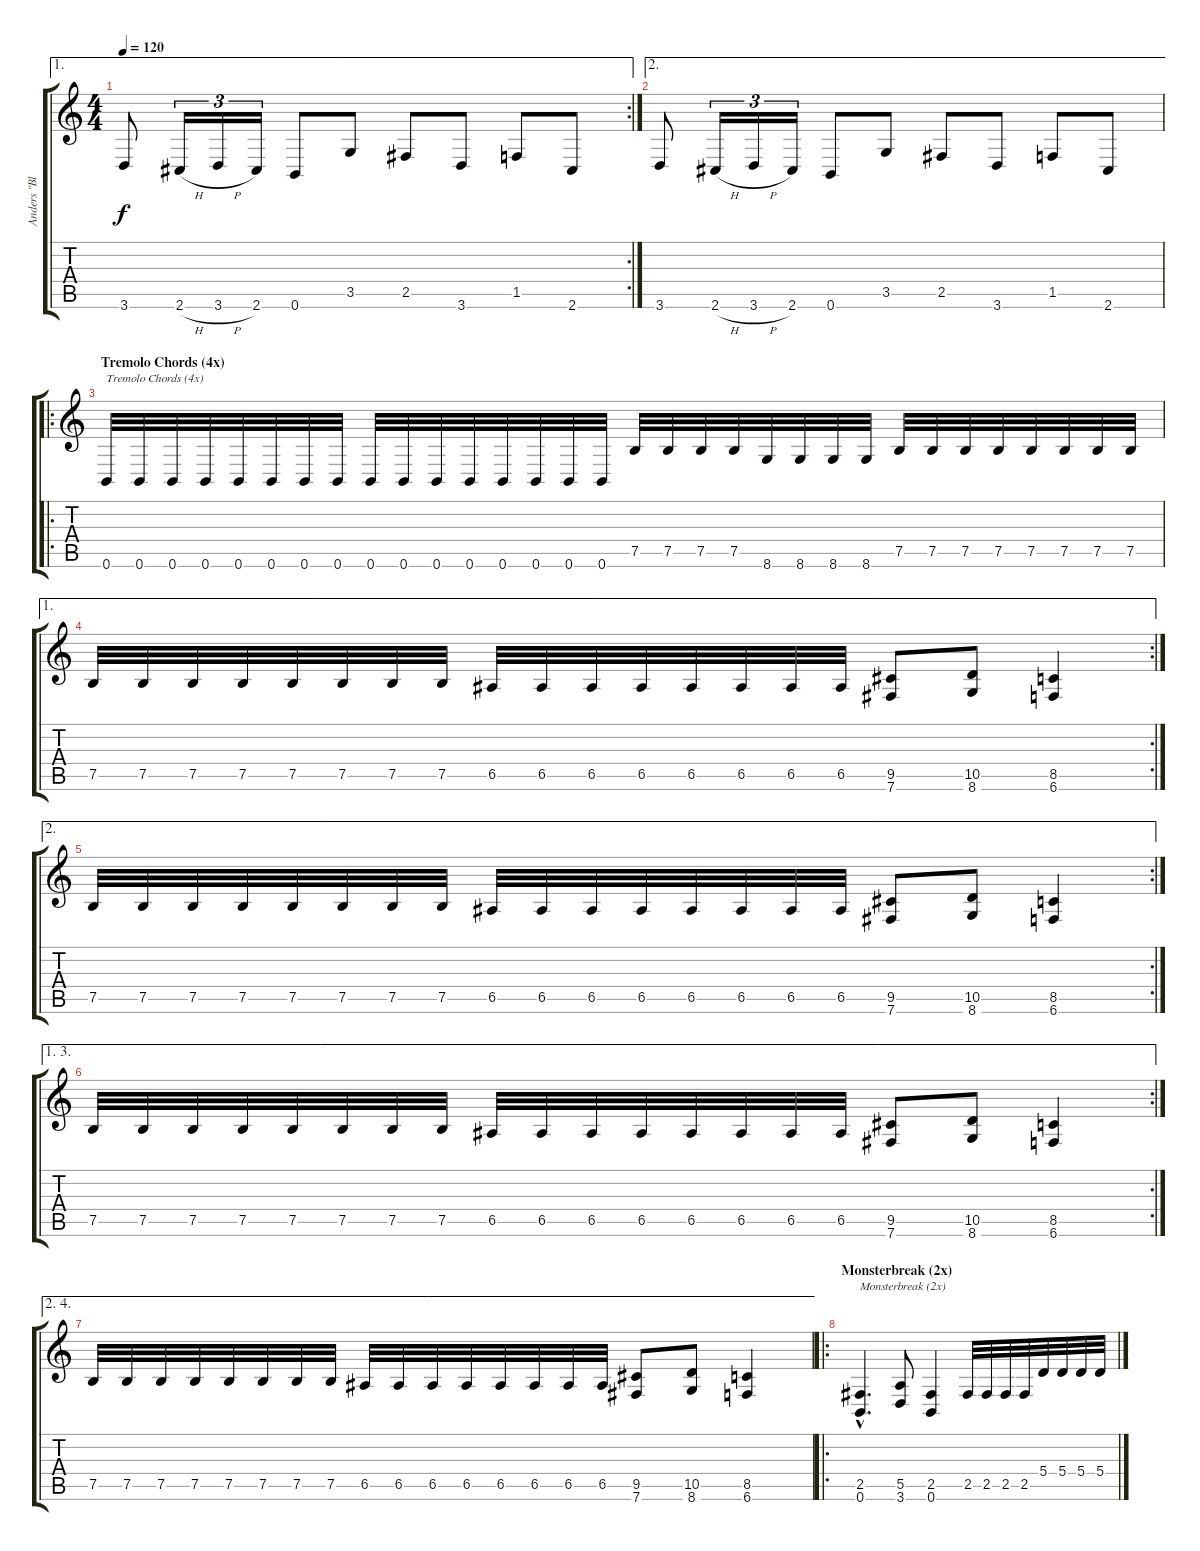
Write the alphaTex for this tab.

\track ("Anders \"Blakkheim\" Nyström" "Anders \"Bl") {instrument distortionguitar}
\staff {score tabs}
\tuning (B3 Gb3 D3 A2 E2 B1) {hide}
\ae 1
\rc 2
\ts (4 4)
\tempo 120
\clef g2
\ks c
3.6.8{dy f} 2.6{h}.16{tu (3 2)} 3.6{h}.16{tu (3 2)} 2.6.16{tu (3 2)} 0.6.8 3.5.8 2.5.8 3.6.8 1.5.8 2.6.8 |
\ae 2
3.6.8 2.6{h}.16{tu (3 2)} 3.6{h}.16{tu (3 2)} 2.6.16{tu (3 2)} 0.6.8 3.5.8 2.5.8 3.6.8 1.5.8 2.6.8 |
\ro
\section ("" "Tremolo Chords (4x)")
0.6.32{txt "Tremolo Chords (4x)"} 0.6.32 0.6.32 0.6.32 0.6.32 0.6.32 0.6.32 0.6.32 0.6.32 0.6.32 0.6.32 0.6.32 0.6.32 0.6.32 0.6.32 0.6.32 7.5.32 7.5.32 7.5.32 7.5.32 8.6.32 8.6.32 8.6.32 8.6.32 7.5.32 7.5.32 7.5.32 7.5.32 7.5.32 7.5.32 7.5.32 7.5.32 |
\ae 1
\rc 2
7.5.32 7.5.32 7.5.32 7.5.32 7.5.32 7.5.32 7.5.32 7.5.32 6.5.32 6.5.32 6.5.32 6.5.32 6.5.32 6.5.32 6.5.32 6.5.32 (9.5 7.6).8 (10.5 8.6).8 (8.5 6.6).4 |
\ae 2
\rc 2
7.5.32 7.5.32 7.5.32 7.5.32 7.5.32 7.5.32 7.5.32 7.5.32 6.5.32 6.5.32 6.5.32 6.5.32 6.5.32 6.5.32 6.5.32 6.5.32 (9.5 7.6).8 (10.5 8.6).8 (8.5 6.6).4 |
\ae (1 3)
\rc 2
7.5.32 7.5.32 7.5.32 7.5.32 7.5.32 7.5.32 7.5.32 7.5.32 6.5.32 6.5.32 6.5.32 6.5.32 6.5.32 6.5.32 6.5.32 6.5.32 (9.5 7.6).8 (10.5 8.6).8 (8.5 6.6).4 |
\ae (2 4)
7.5.32 7.5.32 7.5.32 7.5.32 7.5.32 7.5.32 7.5.32 7.5.32 6.5.32 6.5.32 6.5.32 6.5.32 6.5.32 6.5.32 6.5.32 6.5.32 (9.5 7.6).8 (10.5 8.6).8 (8.5 6.6).4 |
\ro
\section ("" "Monsterbreak (2x)")
(2.5{hac} 0.6{hac}).4{d txt "Monsterbreak (2x)"} (5.5 3.6).8 (2.5 0.6).4 2.5.32 2.5.32 2.5.32 2.5.32 5.4.32 5.4.32 5.4.32 5.4.32
